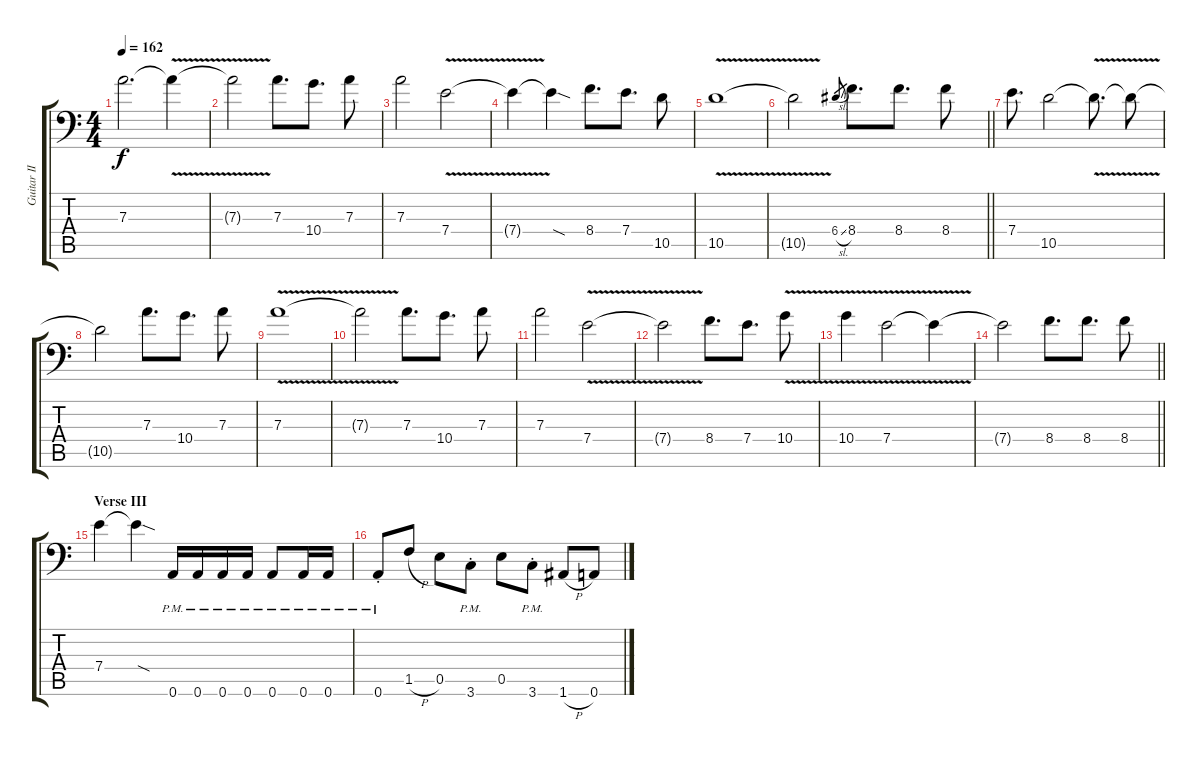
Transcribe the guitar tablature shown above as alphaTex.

\track ("Guitar II" "Guitar II") {instrument distortionguitar}
\staff {score tabs}
\tuning (B3 Gb3 D3 A2 E2 A1) {hide}
\ts (4 4)
\tempo 162
\clef f4
\ks c
7.3.2{d dy f} 7.3{v t}.4 |
7.3{v t}.2 7.3.8{d} 10.4.8{d} 7.3.8 |
7.3.2 7.4{v}.2 |
7.4{t}.4 7.4{sod t}.4 8.4.8{d} 7.4.8{d} 10.5.8 |
10.5{v}.1 |
\barLineRight lightlight
10.5{t}.2 6.4{sl}.8{gr} 8.4.8{d} 8.4.8{d} 8.4.8 |
\section ("" "")
7.4.8{d} 10.5.2 10.5{v t}.8{d} 10.5{t}.8 |
10.5{t}.2 7.3.8{d} 10.4.8{d} 7.3.8 |
7.3{v}.1 |
7.3{t}.2 7.3.8{d} 10.4.8{d} 7.3.8 |
7.3.2 7.4{v}.2 |
7.4{t}.2 8.4.8{d} 7.4.8{d} 10.4{v}.8 |
10.4{v}.4 7.4{v}.2 7.4{t}.4 |
\barLineRight lightlight
7.4{t}.2 8.4.8{d} 8.4.8{d} 8.4.8 |
\section ("" "Verse III")
7.4.4 7.4{sod t}.4 0.6{pm}.16 0.6{pm}.16 0.6{pm}.16 0.6{pm}.16 0.6{pm}.8 0.6{pm}.16 0.6{pm}.16 |
0.6{pm st}.8 1.5{h}.8 0.5.8 3.6{pm st}.8 0.5.8 3.6{pm st}.8 1.6{h}.8 0.6.8
